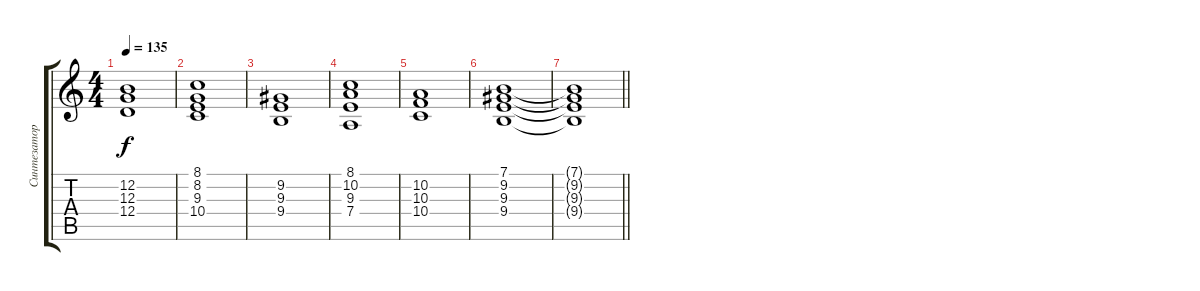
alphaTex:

\track ("Синтезатор" "Синтезатор") {instrument lead2sawtooth}
\staff {score tabs}
\tuning (E4 B3 G3 D3 A2 E2) {hide}
\ts (4 4)
\tempo 135
\clef g2
\ks c
(12.2 12.3 12.4).1{dy f} |
(8.1 8.2 9.3 10.4).1 |
(9.2 9.3 9.4).1 |
(8.1 10.2 9.3 7.4).1 |
(10.2 10.3 10.4).1 |
(7.1 9.2 9.3 9.4).1 |
\barLineRight lightlight
(7.1{t} 9.2{t} 9.3{t} 9.4{t}).1
